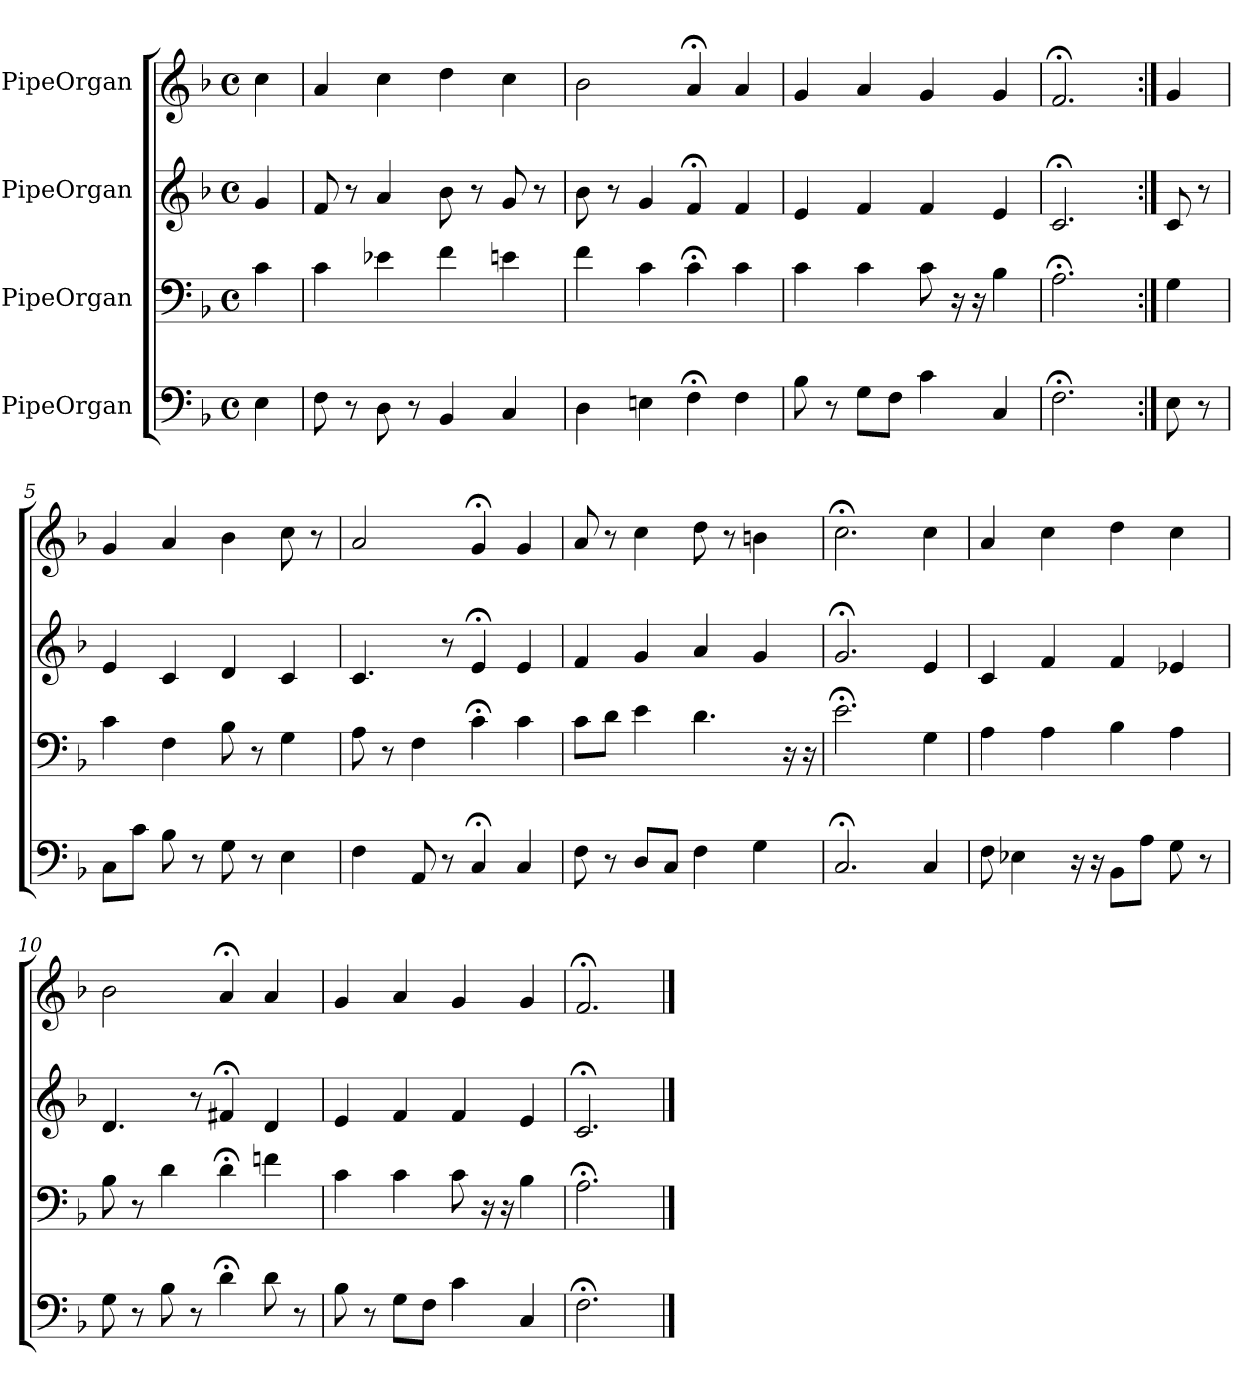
**kern	**kern	**kern	**kern
*part4	*part3	*part2	*part1
*staff4	*staff3	*staff2	*staff1
*I"PipeOrgan	*I"PipeOrgan	*I"PipeOrgan	*I"PipeOrgan
*clefF4	*clefF4	*clefG2	*clefG2
*k[b-]	*k[b-]	*k[b-]	*k[b-]
*F:	*F:	*F:	*F:
*M4/4	*M4/4	*M4/4	*M4/4
*met(c)	*met(c)	*met(c)	*met(c)
*MM60	*MM60	*MM60	*MM60
=	=	=	=
4E	4c	4g	4cc
=1	=1	=1	=1
8F	4c	8f	4a
8r	.	8r	.
8D	4e-X	4a	4cc
8r	.	.	.
4BB-	4f	8b-	4dd
.	.	8r	.
4C	4en	8g	4cc
.	.	8r	.
=2	=2	=2	=2
4D	4f	8b-	2b-
.	.	8r	.
4En	4c	4g	.
4F;<	4c;<	4f;<	4a;<
4F	4c	4f	4a
=3	=3	=3	=3
8B-	4c	4e	4g
8r	.	.	.
8G\L	4c	4f	4a
8F\J	.	.	.
4c	8c	4f	4g
.	16r	.	.
.	16r	.	.
4C	4B-	4e	4g
=4	=4	=4	=4
2.F;<	2.A;<	2.c;<	2.f;<
=:|!	=:|!	=:|!	=:|!
8E	4G	8c	4g
8r	.	8r	.
=5	=5	=5	=5
8C\L	4c	4e	4g
8c\J	.	.	.
8B-	4F	4c	4a
8r	.	.	.
8G	8B-	4d	4b-
8r	8r	.	.
4E	4G	4c	8cc
.	.	.	8r
=6	=6	=6	=6
4F	8A	4.c	2a
.	8r	.	.
8AA	4F	.	.
8r	.	8r	.
4C;<	4c;<	4e;<	4g;<
4C	4c	4e	4g
=7	=7	=7	=7
8F	8c\L	4f	8a
8r	8d\J	.	8r
8D/L	4e	4g	4cc
8C/J	.	.	.
4F	4.d	4a	8dd
.	.	.	8r
4G	.	4g	4bn
.	16r	.	.
.	16r	.	.
=8	=8	=8	=8
2.C;<	2.e;<	2.g;<	2.cc;<
4C	4G	4e	4cc
=9	=9	=9	=9
8F	4A	4c	4a
4E-X	.	.	.
.	4A	4f	4cc
16r	.	.	.
16r	.	.	.
8BB-\L	4B-	4f	4dd
8A\J	.	.	.
8G	4A	4e-X	4cc
8r	.	.	.
=10	=10	=10	=10
8G	8B-	4.d	2b-
8r	8r	.	.
8B-	4d	.	.
8r	.	8r	.
4d;<	4d;<	4f#X;<	4a;<
8d	4fn	4d	4a
8r	.	.	.
=11	=11	=11	=11
8B-	4c	4e	4g
8r	.	.	.
8G\L	4c	4f	4a
8F\J	.	.	.
4c	8c	4f	4g
.	16r	.	.
.	16r	.	.
4C	4B-	4e	4g
=12	=12	=12	=12
2.F;<	2.A;<	2.c;<	2.f;<
==	==	==	==
*-	*-	*-	*-
